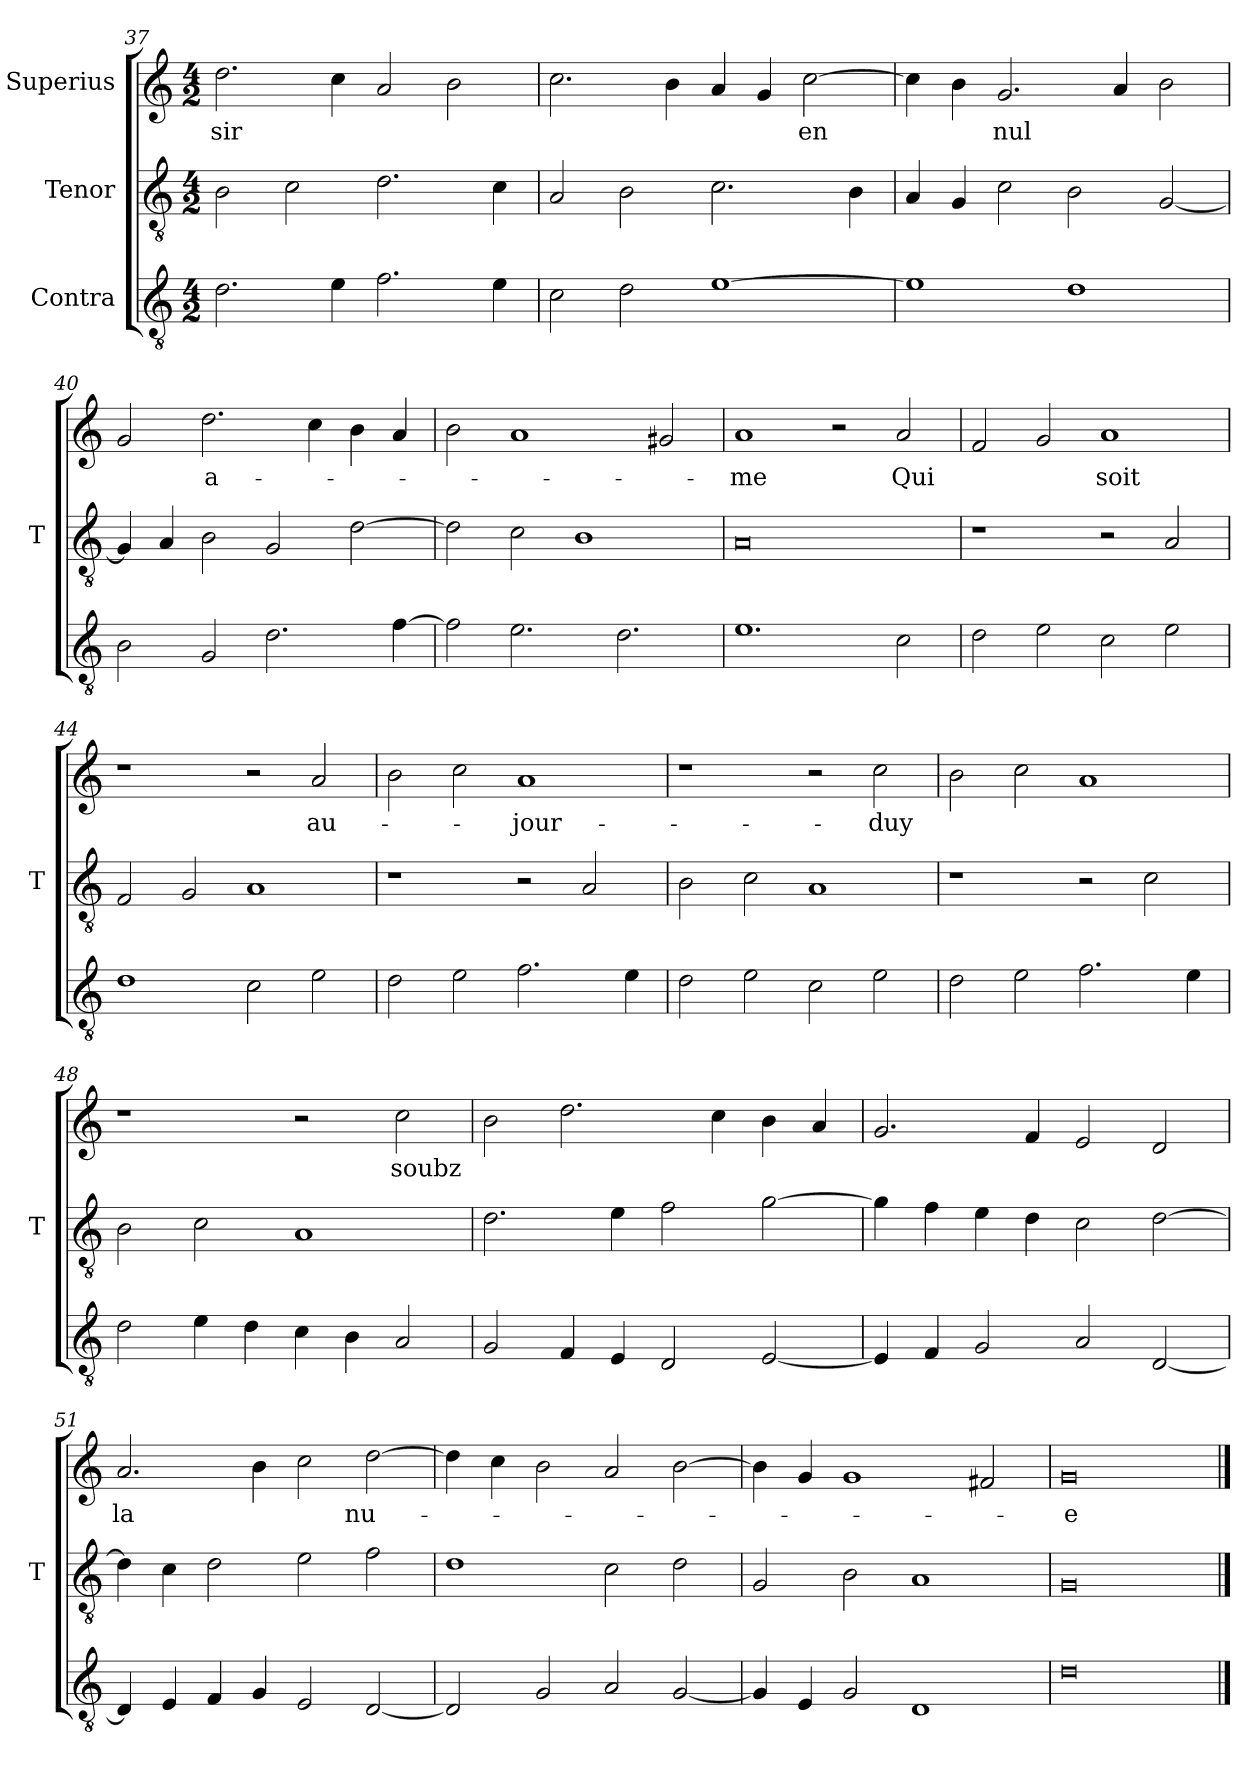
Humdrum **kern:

**kern	**kern	**kern	**text
*part3	*part2	*part1	*part1
*staff3	*staff2	*staff1	*staff1
*I"Contra	*I"Tenor	*I"Superius	*
*	*I'T	*	*
*clefGv2	*clefGv2	*clefG2	*
*M4/2	*M4/2	*M4/2	*
=37	=37	=37	=37
2.d	2B	2.dd	-sir
.	2c	.	.
4e	.	4cc	.
2.f	2.d	2a	.
.	.	2b	.
4e	4c	.	.
=38	=38	=38	=38
2c	2A	2.cc	.
2d	2B	.	.
.	.	4b	.
[1e	2.c	4a	.
.	.	4g	.
.	.	[2cc	-en
.	4B	.	.
=39	=39	=39	=39
1e]	4A	4cc]	.
.	4G	4b	.
.	2c	2.g	-nul
1d	2B	.	.
.	.	4a	.
.	[2G	2b	.
=40	=40	=40	=40
2B	4G]	2g	.
.	4A	.	.
2G	2B	2.dd	a-
2.d	2G	.	.
.	.	4cc	.
.	[2d	4b	.
[4f	.	4a	.
=41	=41	=41	=41
2f]	2d]	2b	.
2.e	2c	1a	.
.	1B	.	.
2.d	.	.	.
.	.	2g#X	.
=42	=42	=42	=42
1.e	0A	1a	-me
.	.	2r	.
2c	.	2a	-Qui
=43	=43	=43	=43
2d	1r	2f	.
2e	.	2g	.
2c	2r	1a	-soit
2e	2A	.	.
=44	=44	=44	=44
1d	2F	1r	.
.	2G	.	.
2c	1A	2r	.
2e	.	2a	au-
=45	=45	=45	=45
2d	1r	2b	.
2e	.	2cc	.
2.f	2r	1a	-jour-
.	2A	.	.
4e	.	.	.
=46	=46	=46	=46
2d	2B	1r	.
2e	2c	.	.
2c	1A	2r	.
2e	.	2cc	-duy
=47	=47	=47	=47
2d	1r	2b	.
2e	.	2cc	.
2.f	2r	1a	.
.	2c	.	.
4e	.	.	.
=48	=48	=48	=48
2d	2B	1r	.
4e	2c	.	.
4d	.	.	.
4c	1A	2r	.
4B	.	.	.
2A	.	2cc	-soubz
=49	=49	=49	=49
2G	2.d	2b	.
4F	.	2.dd	.
4E	4e	.	.
2D	2f	.	.
.	.	4cc	.
[2E	[2g	4b	.
.	.	4a	.
=50	=50	=50	=50
4E]	4g]	2.g	.
4F	4f	.	.
2G	4e	.	.
.	4d	4f	.
2A	2c	2e	.
[2D	[2d	2d	.
=51	=51	=51	=51
4D]	4d]	2.a	-la
4E	4c	.	.
4F	2d	.	.
4G	.	4b	.
2E	2e	2cc	.
[2D	2f	[2dd	nu-
=52	=52	=52	=52
2D]	1d	4dd]	.
.	.	4cc	.
2G	.	2b	.
2A	2c	2a	.
[2G	2d	[2b	.
=53	=53	=53	=53
4G]	2G	4b]	.
4E	.	4g	.
2G	2B	1g	.
1D	1A	.	.
.	.	2f#X	.
=54	=54	=54	=54
0d	0G	0g	-e
==	==	==	==
*-	*-	*-	*-
